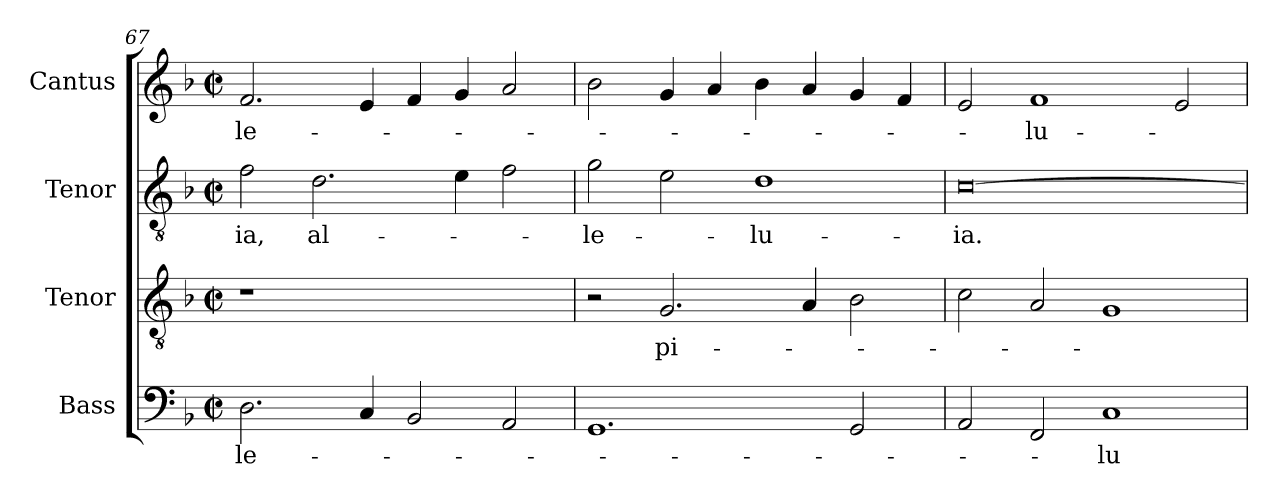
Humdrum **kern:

**kern	**text	**kern	**text	**kern	**text	**kern	**text
*part4	*part4	*part3	*part3	*part2	*part2	*part1	*part1
*staff4	*staff4	*staff3	*staff3	*staff2	*staff2	*staff1	*staff1
*I"Bass	*	*I"Tenor	*	*I"Tenor	*	*I"Cantus	*
*	*	*I'Tenor	*	*	*	*	*
*clefF4	*	*clefGv2	*	*clefGv2	*	*clefG2	*
*	*	*ITrd7c12	*	*ITrd7c12	*	*	*
*k[b-]	*	*k[b-]	*	*k[b-]	*	*k[b-]	*
*F:	*	*F:	*	*F:	*	*F:	*
*M2/2	*	*M2/2	*	*M2/2	*	*M2/2	*
*met(c|)	*	*met(c|)	*	*met(c|)	*	*met(c|)	*
=67	=67	=67	=67	=67	=67	=67	=67
!	!LO:LY:b:color=#000000	!LO:N:vis=1	!	!	!	!	!
!	!	!	!	!	!LO:LY:b:color=#000000	!	!
!	!	!	!	!	!	!	!LO:LY:b:color=#000000
2.Di\	-le-	1r	.	2Fi\	-ia,	2.fi/	-le-
!	!	!	!	!	!LO:LY:b:color=#000000	!	!
.	.	.	.	2.Di\	al-	.	.
4Ci/	.	.	.	.	.	4ei/	.
2BB-i/	.	1ryy	.	.	.	4fi/	.
.	.	.	.	4Ei\	.	4gi/	.
2AAi/	.	.	.	2Fi\	.	2ai/	.
=68	=68	=68	=68	=68	=68	=68	=68
!	!	!	!	!	!LO:LY:b:color=#000000	!	!
1.GGi	.	2r	.	2Gi\	-le-	2b-i\	.
!	!	!	!LO:LY:b:color=#000000	!	!	!	!
.	.	2.GGi/	pi-	2Ei\	.	4gi/	.
.	.	.	.	.	.	4ai/	.
!	!	!	!	!	!LO:LY:b:color=#000000	!	!
.	.	.	.	1Di	-lu-	4b-i\	.
.	.	4AAi/	.	.	.	4ai/	.
2GGi/	.	2BB-i\	.	.	.	4gi/	.
.	.	.	.	.	.	4fi/	.
=69	=69	=69	=69	=69	=69	=69	=69
!	!	!	!	!	!LO:LY:b:color=#000000	!	!
2AAi/	.	2Ci\	.	[>0Ci	-ia.	2ei/	.
!	!	!	!	!	!	!	!LO:LY:b:color=#000000
2FFi/	.	2AAi/	.	.	.	1fi	-lu-
!	!LO:LY:b:color=#000000	!	!	!	!	!	!
1Ci	-lu-	1GGi	.	.	.	.	.
.	.	.	.	.	.	2ei/	.
=	=	=	=	=	=	=	=
*-	*-	*-	*-	*-	*-	*-	*-
